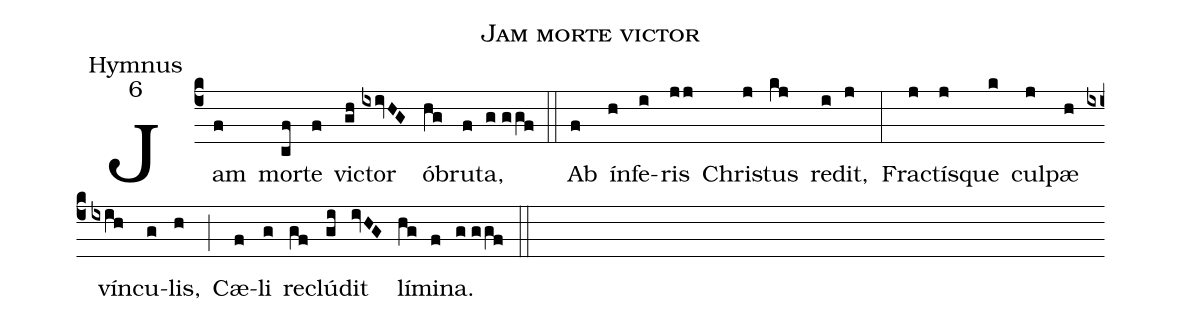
name:Jam morte victor;
office-part:Hymnus;
mode:6;
%%
(c4) Jam(f) mor(cf)te(f) vi(gh)ctor(ixivHG) ó(hg)bru(f)ta,(g//ggf) (::) Ab(f) ín(h)fe(i)ris(jj) Chri(j)stus(kj) re(i)dit,(j) (:) Fra(j)ctís(j)que(k) cul(j)pæ(h) vín(ixih)cu(g)lis,(h) (;) Cæ(f)li(g) re(gf)clú(gi)dit(ivHG) lí(hg)mi(f)na.(g//ggf) (::)
